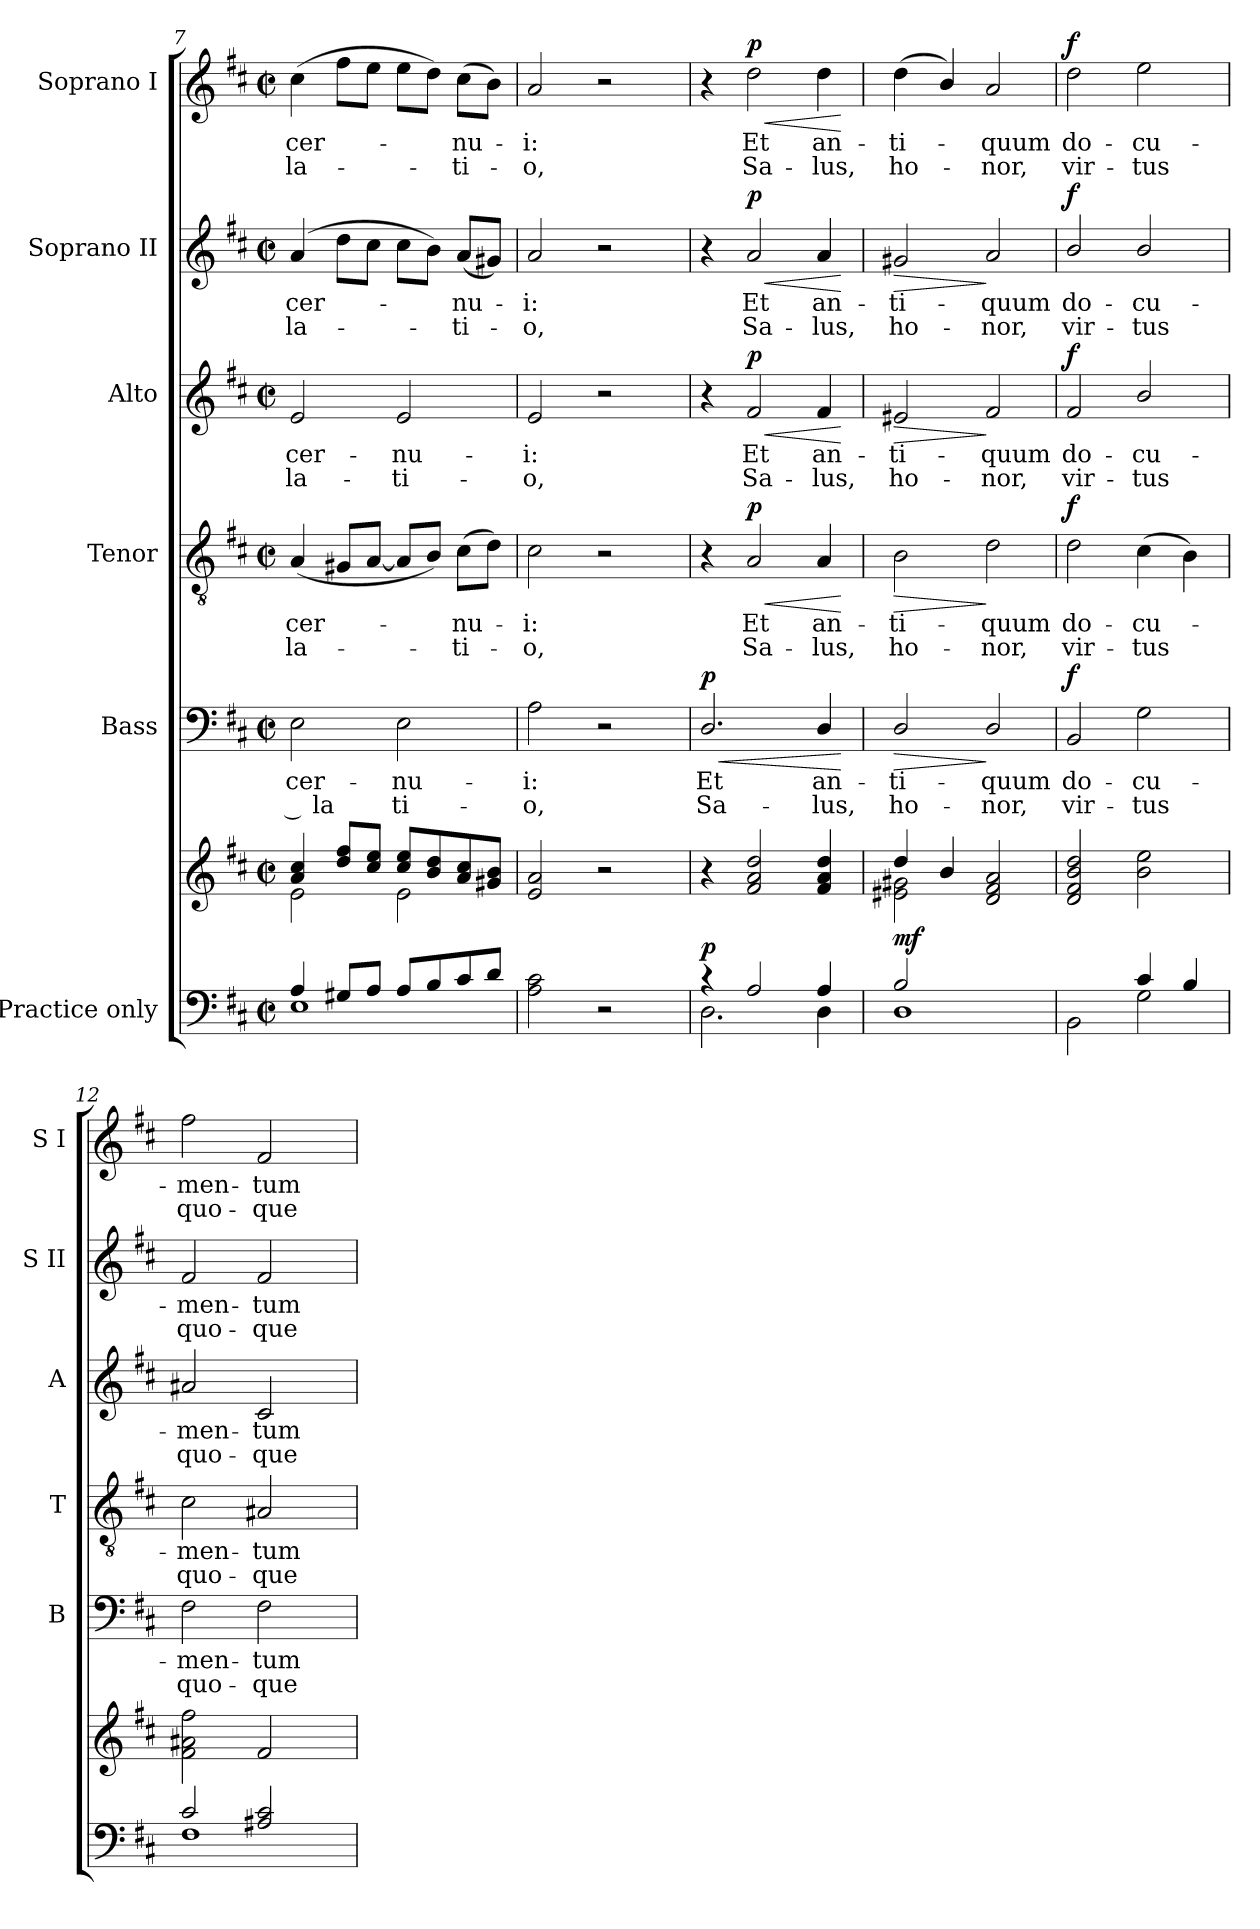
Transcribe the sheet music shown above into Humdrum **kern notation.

**kern	**kern	**dynam	**kern	**text	**text	**dynam	**kern	**text	**text	**dynam	**kern	**text	**text	**dynam	**kern	**text	**text	**dynam	**kern	**text	**text	**dynam
*part6	*part6	*part6	*part5	*part5	*part5	*part5	*part4	*part4	*part4	*part4	*part3	*part3	*part3	*part3	*part2	*part2	*part2	*part2	*part1	*part1	*part1	*part1
*staff7	*staff6	*staff6/7	*staff5	*staff5	*staff5	*staff5	*staff4	*staff4	*staff4	*staff4	*staff3	*staff3	*staff3	*staff3	*staff2	*staff2	*staff2	*staff2	*staff1	*staff1	*staff1	*staff1
*I"Practice only	*	*	*I"Bass	*	*	*	*I"Tenor	*	*	*	*I"Alto	*	*	*	*I"Soprano II	*	*	*	*I"Soprano I	*	*	*
*	*	*	*I'B	*	*	*	*I'T	*	*	*	*I'A	*	*	*	*I'S II	*	*	*	*I'S I	*	*	*
!!LO:LB:g=z
*clefF4	*clefG2	*	*clefF4	*	*	*	*clefGv2	*	*	*	*clefG2	*	*	*	*clefG2	*	*	*	*clefG2	*	*	*
*k[f#c#]	*k[f#c#]	*	*k[f#c#]	*	*	*	*k[f#c#]	*	*	*	*k[f#c#]	*	*	*	*k[f#c#]	*	*	*	*k[f#c#]	*	*	*
*D:	*D:	*	*D:	*	*	*	*D:	*	*	*	*D:	*	*	*	*D:	*	*	*	*D:	*	*	*
*M2/2	*M2/2	*	*M2/2	*	*	*	*M2/2	*	*	*	*M2/2	*	*	*	*M2/2	*	*	*	*M2/2	*	*	*
*met(c|)	*met(c|)	*	*met(c|)	*	*	*	*met(c|)	*	*	*	*met(c|)	*	*	*	*met(c|)	*	*	*	*met(c|)	*	*	*
=7	=7	=7	=7	=7	=7	=7	=7	=7	=7	=7	=7	=7	=7	=7	=7	=7	=7	=7	=7	=7	=7	=7
*^	*^	*	*	*	*	*	*	*	*	*	*	*	*	*	*	*	*	*	*	*	*	*
!	!	!	!	!	!	!LO:LY:b	!LO:LY:b	!	!	!LO:LY:b	!LO:LY:b	!	!	!LO:LY:b	!LO:LY:b	!	!	!LO:LY:b	!LO:LY:b	!	!	!LO:LY:b	!LO:LY:b	!
4A/	1E\	4a/ 4cc#/	2e\	.	2E	-cer-	-­ la	.	(<4A	-cer-	la-	.	2e	-cer-	-la-	.	(>4a	-cer-	la-	.	(>4cc#	cer-	la-	.
8G#X/L	.	8dd/ 8ff#/L	.	.	.	.	.	.	8G#XL	.	.	.	.	.	.	.	8ddL	.	.	.	8ff#L	.	.	.
8A/J	.	8cc#/ 8ee/J	.	.	.	.	.	.	[8AJ	.	.	.	.	.	.	.	8cc#J	.	.	.	8eeJ	.	.	.
!	!	!	!	!	!	!LO:LY:b	!LO:LY:b	!	!	!	!	!	!	!LO:LY:b	!LO:LY:b	!	!	!	!	!	!	!	!	!
8A/L	.	8cc#/ 8ee/L	2e\	.	2E	nu-	-ti-	.	8AL]	.	.	.	2e	-nu-	-ti-	.	8cc#L	.	.	.	8eeL	.	.	.
8B/	.	8b/ 8dd/	.	.	.	.	.	.	8BJ)	.	.	.	.	.	.	.	8bJ)	.	.	.	8ddJ)	.	.	.
!	!	!	!	!	!	!	!	!	!	!LO:LY:b	!LO:LY:b	!	!	!	!	!	!	!LO:LY:b	!LO:LY:b	!	!	!LO:LY:b	!LO:LY:b	!
8c#/	.	8a/ 8cc#/	.	.	.	.	.	.	(>8c#L	nu-	ti-	.	.	.	.	.	(<8aL	nu-	ti-	.	(>8cc#L	nu-	ti-	.
8d/J	.	8g#X/ 8b/J	.	.	.	.	.	.	8dJ)	.	.	.	.	.	.	.	8g#XJ)	.	.	.	8bJ)	.	.	.
=8	=8	=8	=8	=8	=8	=8	=8	=8	=8	=8	=8	=8	=8	=8	=8	=8	=8	=8	=8	=8	=8	=8	=8	=8
!	!	!	!	!	!	!LO:LY:b	!LO:LY:b	!	!	!LO:LY:b	!LO:LY:b	!	!	!LO:LY:b	!LO:LY:b	!	!	!LO:LY:b	!LO:LY:b	!	!	!LO:LY:b	!LO:LY:b	!
2ryy	2A\ 2c#\	2e/ 2a/	2ryy	.	2A	-i:	o,	.	2c#	i:	o,	.	2e	-i:	o,	.	2a	i:	o,	.	2a	i:	o,	.
2r	4ryy	2r	4ryy	.	2r	.	.	.	2r	.	.	.	2r	.	.	.	2r	.	.	.	2r	.	.	.
.	4ryy	.	4ryy	.	.	.	.	.	.	.	.	.	.	.	.	.	.	.	.	.	.	.	.	.
=9	=9	=9	=9	=9	=9	=9	=9	=9	=9	=9	=9	=9	=9	=9	=9	=9	=9	=9	=9	=9	=9	=9	=9	=9
!	!	!	!	!LO:DY:a=2	!	!LO:LY:b	!LO:LY:b	!LO:HP:b	!	!	!	!	!	!	!	!	!	!	!	!	!	!	!	!
!	!	!	!	!	!	!	!	!LO:DY:n=1:b	!	!	!	!	!	!	!	!	!	!	!	!	!	!	!	!
4r	2.D\	4r	4ryy	p	2.D/	Et	Sa-	< p	4r	.	.	.	4r	.	.	.	4r	.	.	.	4r	.	.	.
!	!	!	!	!	!	!	!	!	!	!LO:LY:b	!LO:LY:b	!LO:HP:b	!	!LO:LY:b	!LO:LY:b	!LO:HP:b	!	!LO:LY:b	!LO:LY:b	!LO:HP:b	!	!LO:LY:b	!LO:LY:b	!LO:HP:b
!	!	!	!	!	!	!	!	!	!	!	!	!LO:DY:n=1:b	!	!	!	!LO:DY:n=1:b	!	!	!	!LO:DY:n=1:b	!	!	!	!LO:DY:n=1:b
2A/	.	2f#/ 2a/ 2dd/	2.ryy	.	.	.	.	.	2A	Et	Sa-	< p	2f#	Et	Sa-	< p	2a	Et	Sa-	< p	2dd	Et	Sa-	< p
!	!	!	!	!	!	!LO:LY:b	!LO:LY:b	!	!	!LO:LY:b	!LO:LY:b	!	!	!LO:LY:b	!LO:LY:b	!	!	!LO:LY:b	!LO:LY:b	!	!	!LO:LY:b	!LO:LY:b	!
4A/	4D\	4f#/ 4a/ 4dd/	.	.	4D/	-an-	-lus,	.	4A	-an-	-lus,	.	4f#	-an-	-lus,	.	4a	-an-	-lus,	.	4dd	-an-	-lus,	.
*v	*v	*	*	*	*	*	*	*	*	*	*	*	*	*	*	*	*	*	*	*	*	*	*	*
*	*v	*v	*	*	*	*	*	*	*	*	*	*	*	*	*	*	*	*	*	*	*	*	*
.	.	.	.	.	.	[	.	.	.	[	.	.	.	[	.	.	.	[	.	.	.	[
=10	=10	=10	=10	=10	=10	=10	=10	=10	=10	=10	=10	=10	=10	=10	=10	=10	=10	=10	=10	=10	=10	=10
*^	*^	*	*	*	*	*	*	*	*	*	*	*	*	*	*	*	*	*	*	*	*	*
!	!	!	!	!LO:DY:a=2	!	!LO:LY:b	!LO:LY:b	!LO:HP:b	!	!LO:LY:b	!LO:LY:b	!LO:HP:b	!	!LO:LY:b	!LO:LY:b	!LO:HP:b	!	!LO:LY:b	!LO:LY:b	!LO:HP:b	!	!LO:LY:b	!LO:LY:b	!
2B/	1D\	4dd/	2e#X\ 2g#X\	mf	2D/	ti-	-ho-	>	2B	ti-	-ho-	>	2e#X	ti-	-ho-	>	2g#X	ti-	-ho-	>	(>4dd	ti-	ho-	.
.	.	4b/	.	.	.	.	.	.	.	.	.	.	.	.	.	.	.	.	.	.	4b/)	.	.	.
!	!	!	!	!	!	!LO:LY:b	!LO:LY:b	!	!	!LO:LY:b	!LO:LY:b	!	!	!LO:LY:b	!LO:LY:b	!	!	!LO:LY:b	!LO:LY:b	!	!	!LO:LY:b	!LO:LY:b	!
2ryy	.	2d/ 2f#/ 2a/	2ryy	.	2D/	-quum	nor,	]	2d	-quum	nor,	]	2f#	-quum	nor,	]	2a	-quum	nor,	]	2a	quum	nor,	.
=11	=11	=11	=11	=11	=11	=11	=11	=11	=11	=11	=11	=11	=11	=11	=11	=11	=11	=11	=11	=11	=11	=11	=11	=11
!	!	!	!	!	!	!LO:LY:b	!LO:LY:b	!LO:DY:b	!	!LO:LY:b	!LO:LY:b	!LO:DY:b	!	!LO:LY:b	!LO:LY:b	!LO:DY:b	!	!LO:LY:b	!LO:LY:b	!LO:DY:b	!	!LO:LY:b	!LO:LY:b	!LO:DY:b
2ryy	2BB\	2d/ 2f#/ 2b/ 2dd/	1ryy	.	2BB	do-	-vir-	f	2d	do-	-vir-	f	2f#	do-	-vir-	f	2b/	do-	-vir-	f	2dd	do-	-vir-	f
!	!	!	!	!	!	!LO:LY:b	!LO:LY:b	!	!	!LO:LY:b	!LO:LY:b	!	!	!LO:LY:b	!LO:LY:b	!	!	!LO:LY:b	!LO:LY:b	!	!	!LO:LY:b	!LO:LY:b	!
4c#/	2G\	2b\ 2ee\	.	.	2G	-cu-	-tus	.	(>4c#	-cu-	tus	.	2b/	-cu-	-tus	.	2b/	-cu-	-tus	.	2ee	-cu-	-tus	.
4B/	.	.	.	.	.	.	.	.	4B)	.	.	.	.	.	.	.	.	.	.	.	.	.	.	.
=12	=12	=12	=12	=12	=12	=12	=12	=12	=12	=12	=12	=12	=12	=12	=12	=12	=12	=12	=12	=12	=12	=12	=12	=12
!	!	!	!	!	!	!LO:LY:b	!LO:LY:b	!	!	!LO:LY:b	!LO:LY:b	!	!	!LO:LY:b	!LO:LY:b	!	!	!LO:LY:b	!LO:LY:b	!	!	!LO:LY:b	!LO:LY:b	!
2c#/	1F#\	2f#\ 2a#X\ 2ff#\	2ryy	.	2F#	men-	-quo-	.	2c#	men-	-quo-	.	2a#X	men-	-quo-	.	2f#	men-	-quo-	.	2ff#	men-	-quo-	.
!	!	!	!	!	!	!LO:LY:b	!LO:LY:b	!	!	!LO:LY:b	!LO:LY:b	!	!	!LO:LY:b	!LO:LY:b	!	!	!LO:LY:b	!LO:LY:b	!	!	!LO:LY:b	!LO:LY:b	!
2A#X/ 2c#/	.	2f#/	4ryy	.	2F#	-tum	que	.	2A#X	-tum	que	.	2c#	-tum	que	.	2f#	-tum	que	.	2f#	-tum	que	.
.	.	.	4ryy	.	.	.	.	.	.	.	.	.	.	.	.	.	.	.	.	.	.	.	.	.
*v	*v	*	*	*	*	*	*	*	*	*	*	*	*	*	*	*	*	*	*	*	*	*	*	*
*	*v	*v	*	*	*	*	*	*	*	*	*	*	*	*	*	*	*	*	*	*	*	*	*
=	=	=	=	=	=	=	=	=	=	=	=	=	=	=	=	=	=	=	=	=	=	=
*-	*-	*-	*-	*-	*-	*-	*-	*-	*-	*-	*-	*-	*-	*-	*-	*-	*-	*-	*-	*-	*-	*-
